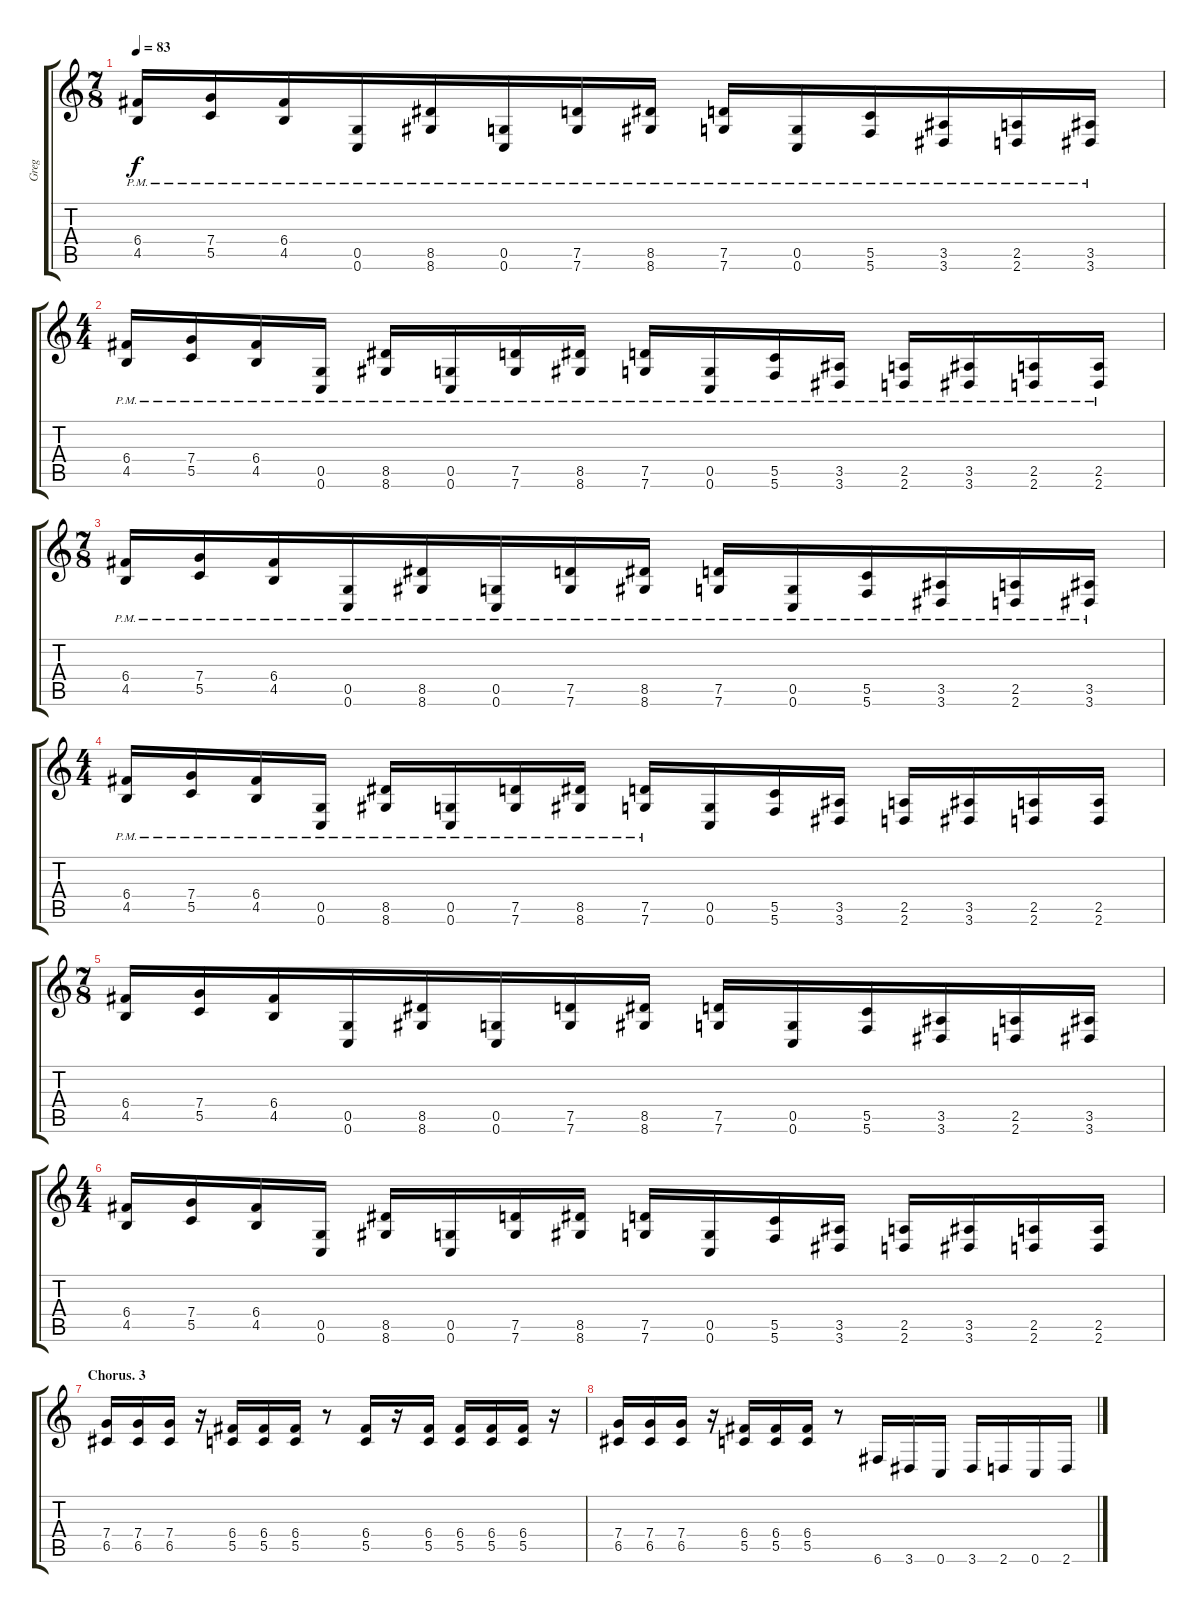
\track ("Greg" "Greg") {instrument distortionguitar}
\staff {score tabs}
\tuning (D4 A3 F3 C3 G2 C2) {hide}
\ts (7 8)
\tempo 83
\clef g2
\ks c
(6.4{pm} 4.5{pm}).16{dy f} (7.4{pm} 5.5{pm}).16 (6.4{pm} 4.5{pm}).16 (0.5{pm} 0.6{pm}).16 (8.5{pm} 8.6{pm}).16 (0.5{pm} 0.6{pm}).16 (7.5{pm} 7.6{pm}).16 (8.5{pm} 8.6{pm}).16 (7.5{pm} 7.6{pm}).16 (0.5{pm} 0.6{pm}).16 (5.5{pm} 5.6{pm}).16 (3.5{pm} 3.6{pm}).16 (2.5{pm} 2.6{pm}).16 (3.5{pm} 3.6{pm}).16 |
\ts (4 4)
(6.4{pm} 4.5{pm}).16 (7.4{pm} 5.5{pm}).16 (6.4{pm} 4.5{pm}).16 (0.5{pm} 0.6{pm}).16 (8.5{pm} 8.6{pm}).16 (0.5{pm} 0.6{pm}).16 (7.5{pm} 7.6{pm}).16 (8.5{pm} 8.6{pm}).16 (7.5{pm} 7.6{pm}).16 (0.5{pm} 0.6{pm}).16 (5.5{pm} 5.6{pm}).16 (3.5{pm} 3.6{pm}).16 (2.5{pm} 2.6{pm}).16 (3.5{pm} 3.6{pm}).16 (2.5{pm} 2.6{pm}).16 (2.5{pm} 2.6{pm}).16 |
\ts (7 8)
(6.4{pm} 4.5{pm}).16 (7.4{pm} 5.5{pm}).16 (6.4{pm} 4.5{pm}).16 (0.5{pm} 0.6{pm}).16 (8.5{pm} 8.6{pm}).16 (0.5{pm} 0.6{pm}).16 (7.5{pm} 7.6{pm}).16 (8.5{pm} 8.6{pm}).16 (7.5{pm} 7.6{pm}).16 (0.5{pm} 0.6{pm}).16 (5.5{pm} 5.6{pm}).16 (3.5{pm} 3.6{pm}).16 (2.5{pm} 2.6{pm}).16 (3.5{pm} 3.6{pm}).16 |
\ts (4 4)
(6.4{pm} 4.5{pm}).16 (7.4{pm} 5.5{pm}).16 (6.4{pm} 4.5{pm}).16 (0.5{pm} 0.6{pm}).16 (8.5{pm} 8.6{pm}).16 (0.5{pm} 0.6{pm}).16 (7.5{pm} 7.6{pm}).16 (8.5{pm} 8.6{pm}).16 (7.5{pm} 7.6{pm}).16 (0.5 0.6).16 (5.5 5.6).16 (3.5 3.6).16 (2.5 2.6).16 (3.5 3.6).16 (2.5 2.6).16 (2.5 2.6).16 |
\ts (7 8)
(6.4 4.5).16 (7.4 5.5).16 (6.4 4.5).16 (0.5 0.6).16 (8.5 8.6).16 (0.5 0.6).16 (7.5 7.6).16 (8.5 8.6).16 (7.5 7.6).16 (0.5 0.6).16 (5.5 5.6).16 (3.5 3.6).16 (2.5 2.6).16 (3.5 3.6).16 |
\ts (4 4)
(6.4 4.5).16 (7.4 5.5).16 (6.4 4.5).16 (0.5 0.6).16 (8.5 8.6).16 (0.5 0.6).16 (7.5 7.6).16 (8.5 8.6).16 (7.5 7.6).16 (0.5 0.6).16 (5.5 5.6).16 (3.5 3.6).16 (2.5 2.6).16 (3.5 3.6).16 (2.5 2.6).16 (2.5 2.6).16 |
\section ("" "Chorus. 3")
(7.4 6.5).16 (7.4 6.5).16 (7.4 6.5).16 r.16 (6.4 5.5).16 (6.4 5.5).16 (6.4 5.5).16 r.8 (6.4 5.5).16 r.16 (6.4 5.5).16 (6.4 5.5).16 (6.4 5.5).16 (6.4 5.5).16 r.16 |
(7.4 6.5).16 (7.4 6.5).16 (7.4 6.5).16 r.16 (6.4 5.5).16 (6.4 5.5).16 (6.4 5.5).16 r.8 6.6.16 3.6.16 0.6.16 3.6.16 2.6.16 0.6.16 2.6.16
